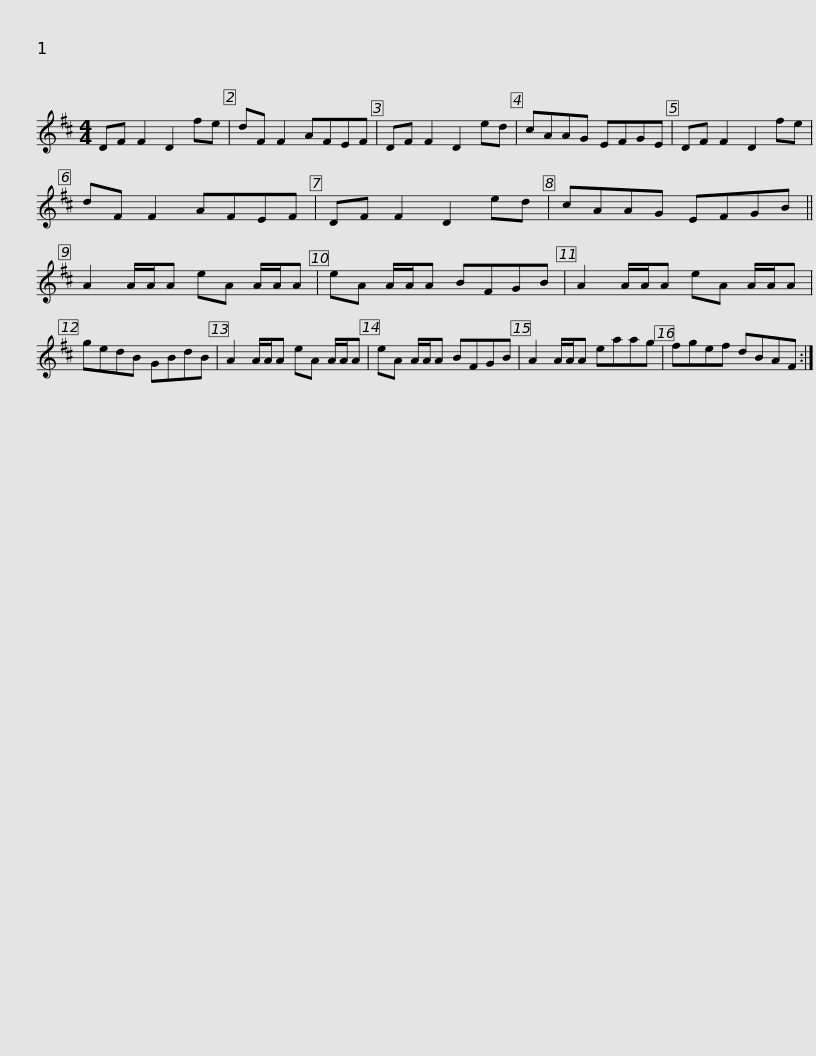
X:1
L:1/8
M:4/4
I:linebreak $
K:D
V:1 treble
V:1
 DF F2 D2 fe | dF F2 AFEF | DF F2 D2 ed | cAAG EFGE | DF F2 D2 fe | %5
 dF F2 AFEF |$ DF F2 D2 ed | cAAG EFGB || A2 A/A/A eA A/A/A | eA A/A/A BFGB | %10
 A2 A/A/A eA A/A/A |$ gedB GBdB | A2 A/A/A eA A/A/A | eA A/A/A BFGB | A2 A/A/A eaag | %15
 fgef dBAF :| %16
